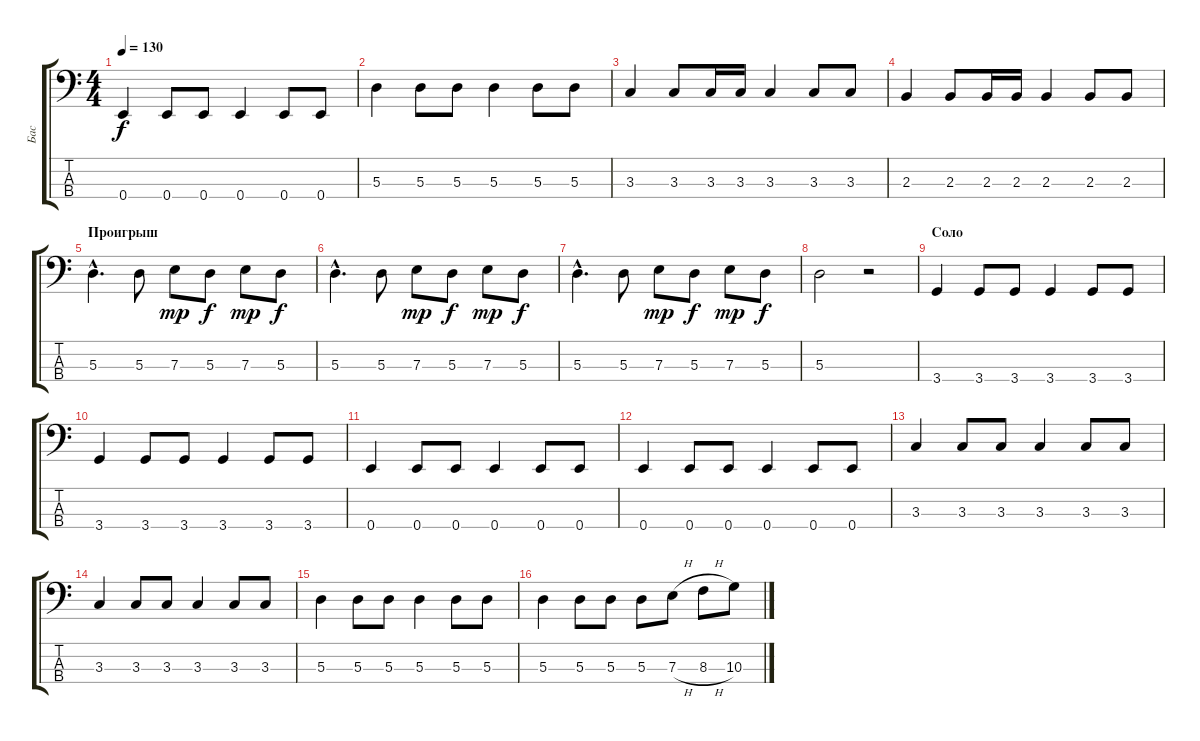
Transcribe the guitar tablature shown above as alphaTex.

\track ("Бас" "Бас") {instrument electricbassfinger}
\staff {score tabs}
\tuning (G2 D2 A1 E1) {hide}
\ts (4 4)
\tempo 130
\clef f4
\ks c
0.4.4{dy f} 0.4.8 0.4.8 0.4.4 0.4.8 0.4.8 |
5.3.4 5.3.8 5.3.8 5.3.4 5.3.8 5.3.8 |
3.3.4 3.3.8 3.3.16 3.3.16 3.3.4 3.3.8 3.3.8 |
2.3.4 2.3.8 2.3.16 2.3.16 2.3.4 2.3.8 2.3.8 |
\section ("" "Проигрыш")
5.3{hac}.4{d} 5.3.8 7.3.8{dy mp} 5.3.8{dy f} 7.3.8{dy mp} 5.3.8{dy f} |
5.3{hac}.4{d} 5.3.8 7.3.8{dy mp} 5.3.8{dy f} 7.3.8{dy mp} 5.3.8{dy f} |
5.3{hac}.4{d} 5.3.8 7.3.8{dy mp} 5.3.8{dy f} 7.3.8{dy mp} 5.3.8{dy f} |
5.3.2 r.2 |
\section ("" "Соло")
3.4.4 3.4.8 3.4.8 3.4.4 3.4.8 3.4.8 |
3.4.4 3.4.8 3.4.8 3.4.4 3.4.8 3.4.8 |
0.4.4 0.4.8 0.4.8 0.4.4 0.4.8 0.4.8 |
0.4.4 0.4.8 0.4.8 0.4.4 0.4.8 0.4.8 |
3.3.4 3.3.8 3.3.8 3.3.4 3.3.8 3.3.8 |
3.3.4 3.3.8 3.3.8 3.3.4 3.3.8 3.3.8 |
5.3.4 5.3.8 5.3.8 5.3.4 5.3.8 5.3.8 |
5.3.4 5.3.8 5.3.8 5.3.8 7.3{h}.8 8.3{h}.8 10.3.8
